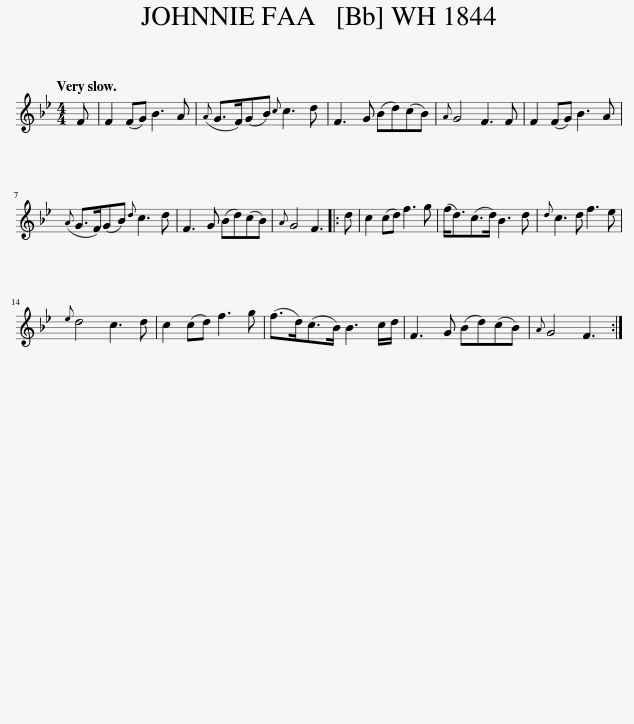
X:1
L:1/8
Q:1/4=120
M:4/4
I:linebreak $
K:Bb
V:1 treble
V:1
 F | F2 (FG) B3 A |({A} G>F)(GB){c} c3 d | F3 G (Bd)(cB) |{A} G4 F3 F | %5
 F2 (FG) B3 A |$({A} G>F)(GB){d} c3 d | F3 G (Bd)(cB) |{A} G4 F3 |: d | %10
 c2 (cd) f3 g | (f<d)(c>d) B3 d |{d} c3 d f3 e |${e} d4 c3 d | c2 (cd) f3 g | %15
 (f>d)(c>B) B3 c/d/ | F3 G (Bd)(cB) |{A} G4 F3 :| %18
